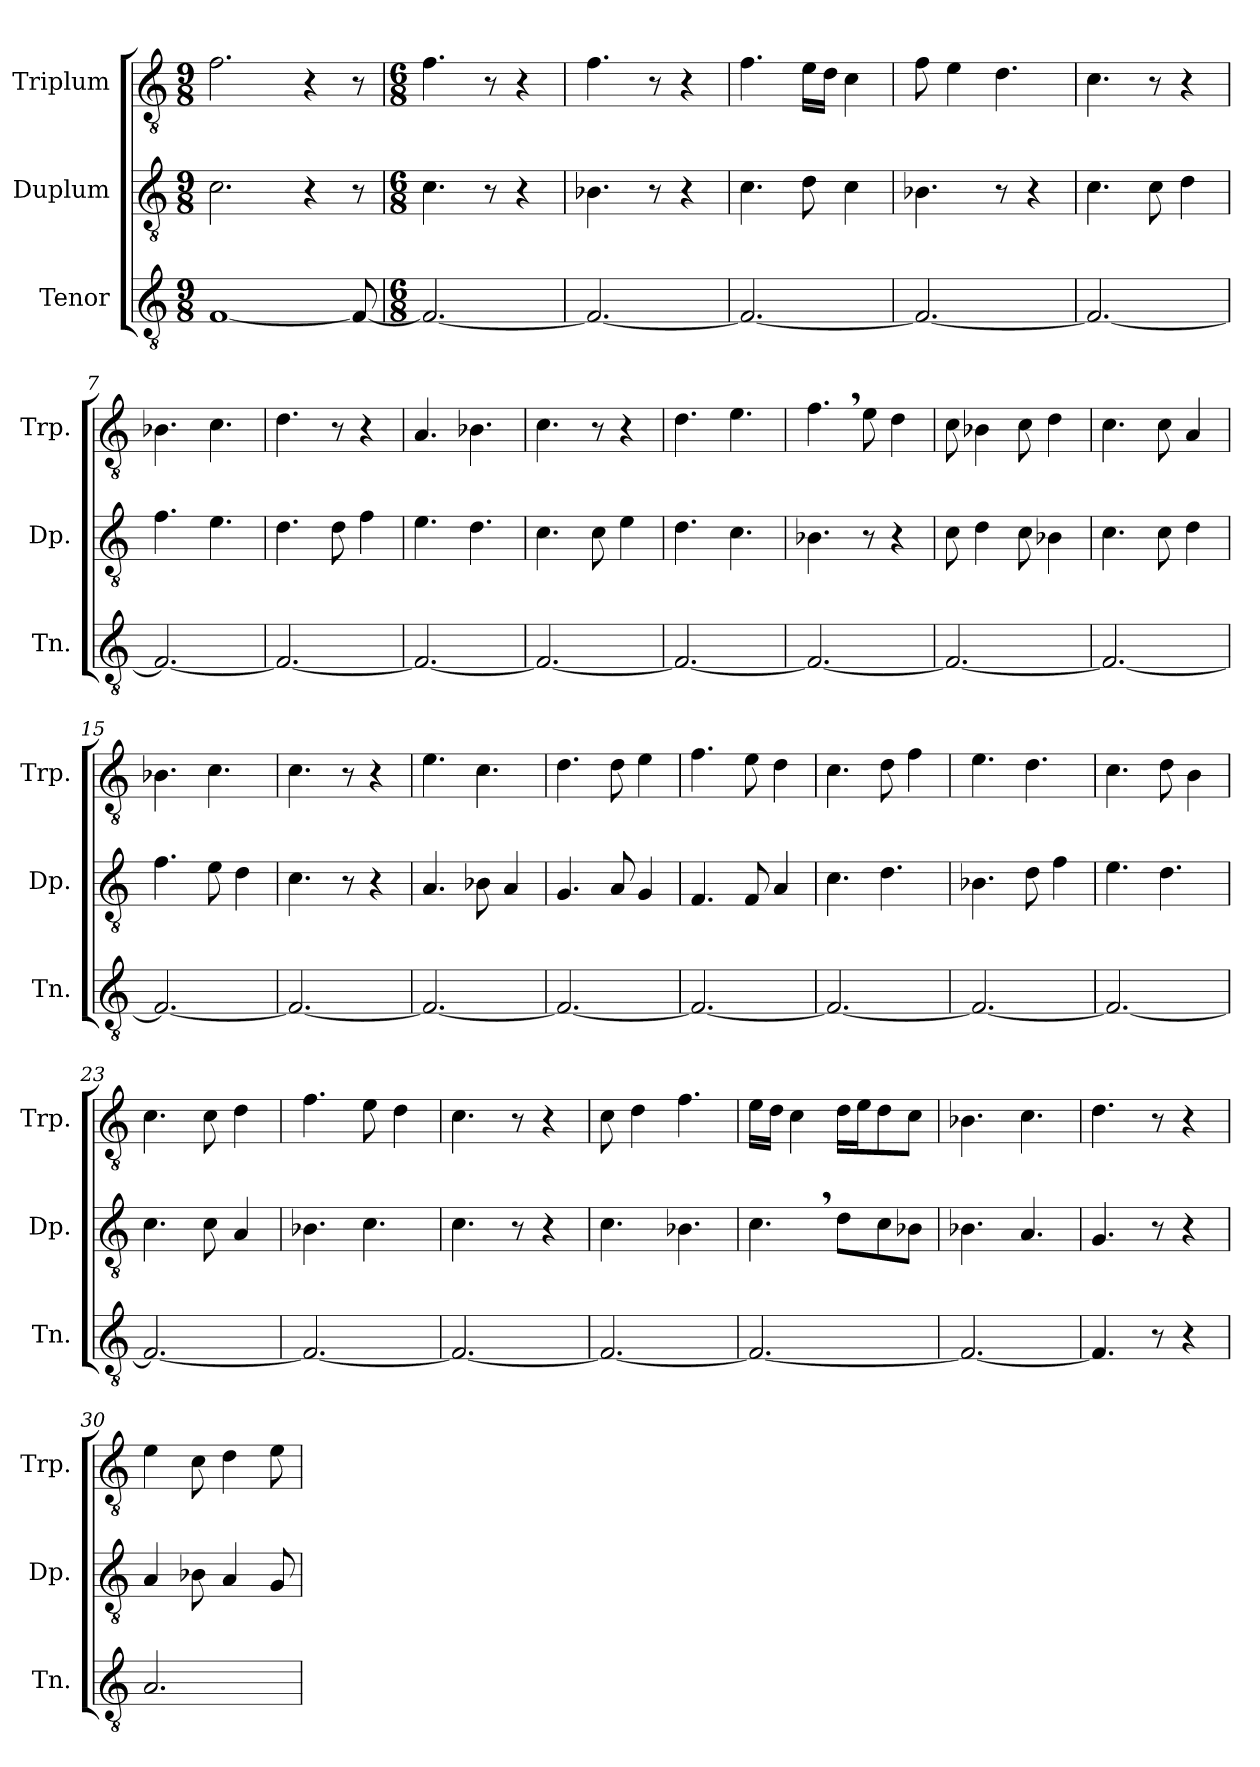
**kern	**kern	**kern
*part3	*part2	*part1
*staff3	*staff2	*staff1
*I"Tenor	*I"Duplum	*I"Triplum
*I'Tn.	*I'Dp.	*I'Trp.
*clefGv2	*clefGv2	*clefGv2
*k[]	*k[]	*k[]
*M9/8	*M9/8	*M9/8
=1	=1	=1
[1F	2.c\	2.f\
.	4r	4r
8F/_	8r	8r
=2	=2	=2
*M6/8	*M6/8	*M6/8
2.F/_	4.c\	4.f\
.	8r	8r
.	4r	4r
=3	=3	=3
2.F/_	4.B-X\	4.f\
.	8r	8r
.	4r	4r
=4	=4	=4
2.F/_	4.c\	4.f\
.	8d\	16e\LL
.	.	16d\JJ
.	4c\	4c\
=5	=5	=5
2.F/_	4.B-X\	8f\
.	.	4e\
.	8r	4.d\
.	4r	.
=6	=6	=6
2.F/_	4.c\	4.c\
.	8c\	8r
.	4d\	4r
=7	=7	=7
2.F/_	4.f\	4.B-X\
.	4.e\	4.c\
=8	=8	=8
2.F/_	4.d\	4.d\
.	8d\	8r
.	4f\	4r
=9	=9	=9
2.F/_	4.e\	4.A/
.	4.d\	4.B-X\
=10	=10	=10
2.F/_	4.c\	4.c\
.	8c\	8r
.	4e\	4r
!!LO:LB:g=z
=11	=11	=11
2.F/_	4.d\	4.d\
.	4.c\	4.e\
=12	=12	=12
2.F/_	4.B-X\	4.f,\
.	8r	8e\
.	4r	4d\
=13	=13	=13
2.F/_	8c\	8c\
.	4d\	4B-X\
.	8c\	8c\
.	4B-X\	4d\
=14	=14	=14
2.F/_	4.c\	4.c\
.	8c\	8c\
.	4d\	4A/
=15	=15	=15
2.F/_	4.f\	4.B-X\
.	8e\	4.c\
.	4d\	.
=16	=16	=16
2.F/_	4.c\	4.c\
.	8r	8r
.	4r	4r
=17	=17	=17
2.F/_	4.A/	4.e\
.	8B-X\	4.c\
.	4A/	.
=18	=18	=18
2.F/_	4.G/	4.d\
.	8A/	8d\
.	4G/	4e\
=19	=19	=19
2.F/_	4.F/	4.f\
.	8F/	8e\
.	4A/	4d\
=20	=20	=20
2.F/_	4.c\	4.c\
.	4.d\	8d\
.	.	4f\
!!LO:LB:g=z
=21	=21	=21
2.F/_	4.B-X\	4.e\
.	8d\	4.d\
.	4f\	.
=22	=22	=22
2.F/_	4.e\	4.c\
.	4.d\	8d\
.	.	4B\
=23	=23	=23
2.F/_	4.c\	4.c\
.	8c\	8c\
.	4A/	4d\
=24	=24	=24
2.F/_	4.B-X\	4.f\
.	4.c\	8e\
.	.	4d\
=25	=25	=25
2.F/_	4.c\	4.c\
.	8r	8r
.	4r	4r
=26	=26	=26
2.F/_	4.c\	8c\
.	.	4d\
.	4.B-X\	4.f\
=27	=27	=27
2.F/_	4.c,\	16e\LL
.	.	16d\JJ
.	.	4c\
.	8d\L	16d\LL
.	.	16e\J
.	8c\	8d\
.	8B-X\J	8c\J
=28	=28	=28
2.F/_	4.B-X\	4.B-i\
.	4.A/	4.c\
=29	=29	=29
4.F/]	4.G/	4.d\
8r	8r	8r
4r	4r	4r
=30	=30	=30
2.A/	4A/	4e\
.	8B-X\	8c\
.	4A/	4d\
.	8G/	8e\
=	=	=
*-	*-	*-
